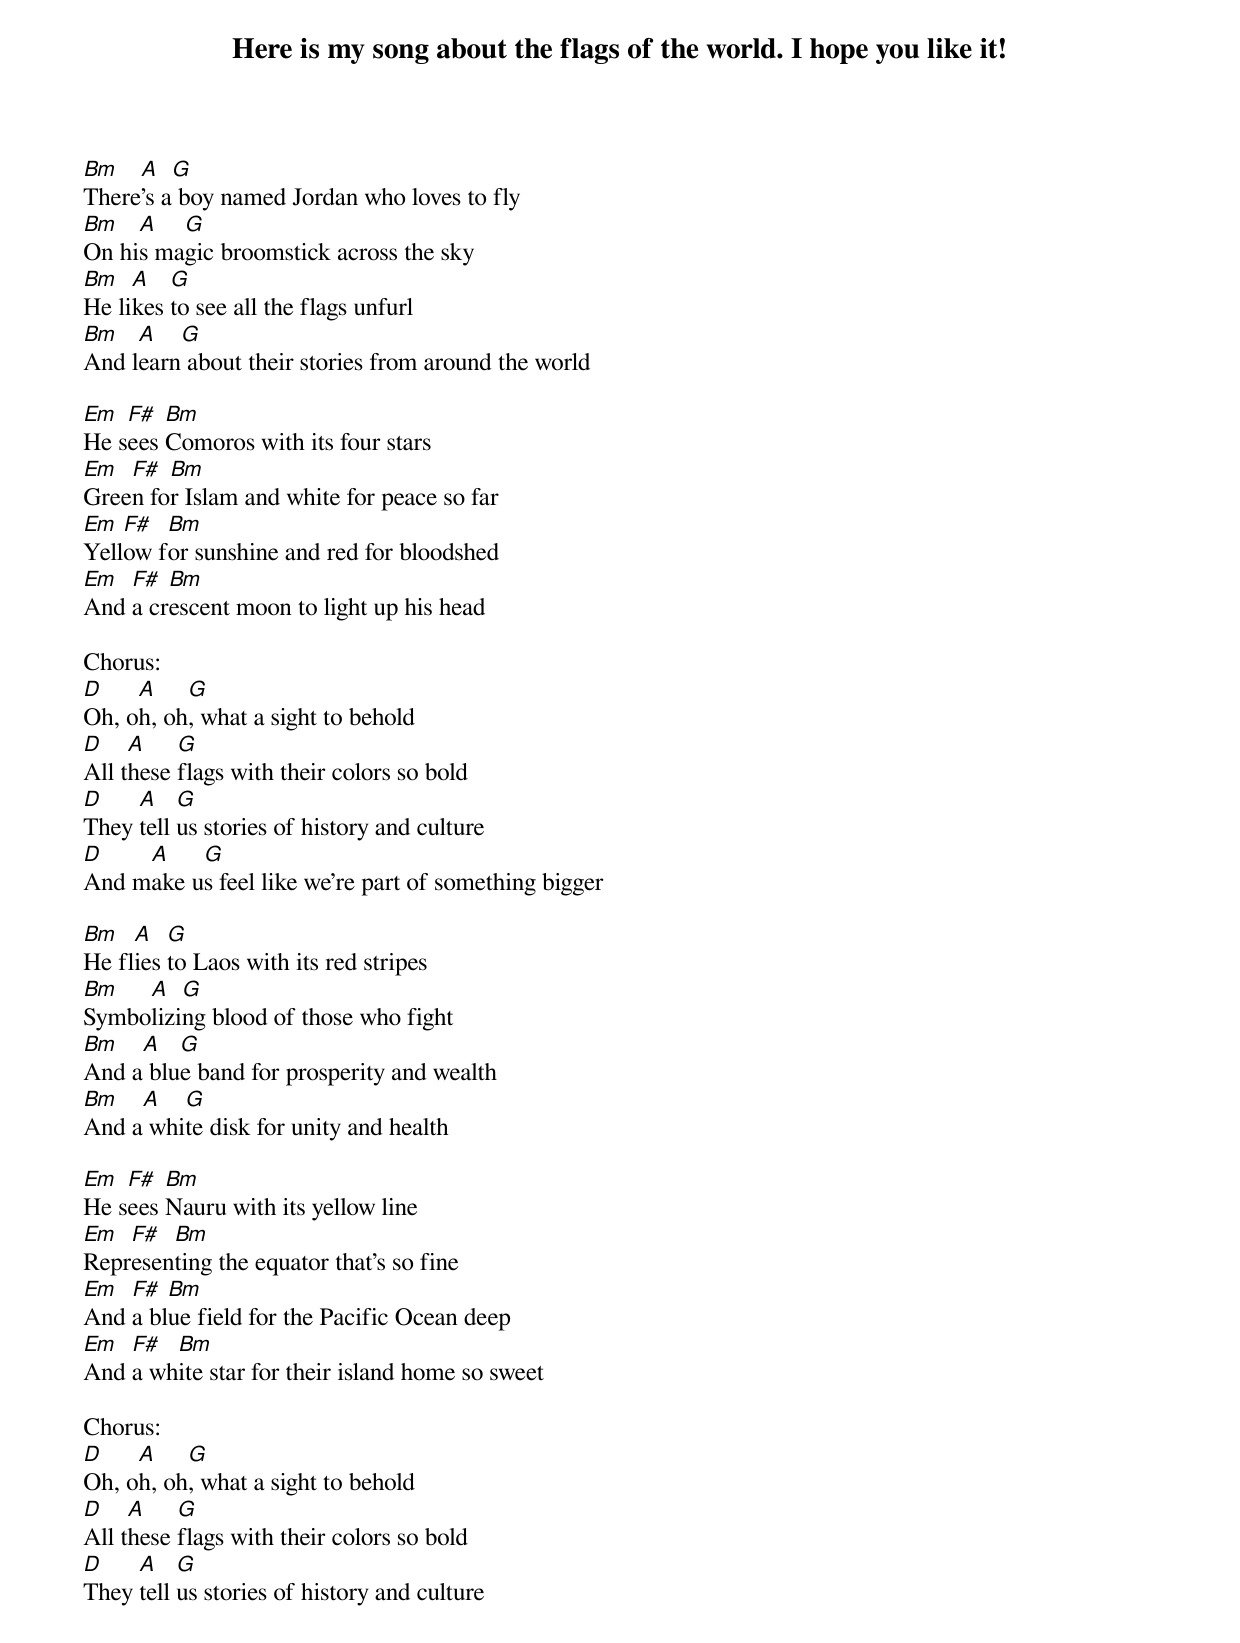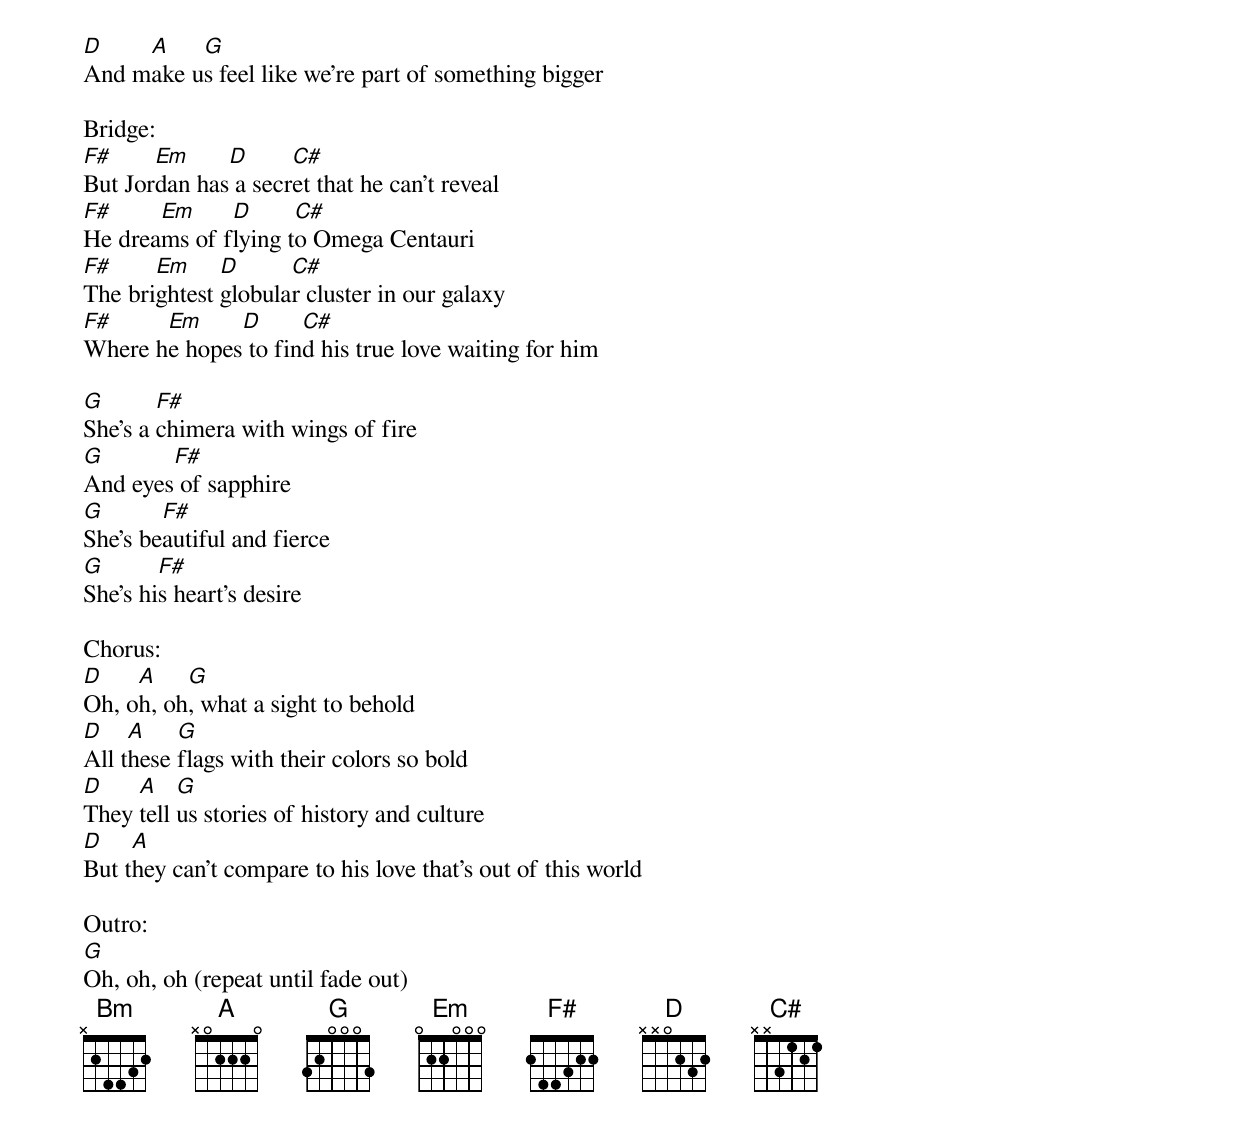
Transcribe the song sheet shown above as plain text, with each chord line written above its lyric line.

Here is my song about the flags of the world. I hope you like it!

Bm   A   G
There's a boy named Jordan who loves to fly
Bm   A   G
On his magic broomstick across the sky
Bm   A   G
He likes to see all the flags unfurl
Bm   A   G
And learn about their stories from around the world

Em  F#  Bm
He sees Comoros with its four stars
Em  F#  Bm
Green for Islam and white for peace so far
Em  F#  Bm
Yellow for sunshine and red for bloodshed
Em  F#  Bm
And a crescent moon to light up his head

Chorus:
D    A    G
Oh, oh, oh, what a sight to behold
D    A    G
All these flags with their colors so bold
D    A    G
They tell us stories of history and culture
D    A    G
And make us feel like we're part of something bigger

Bm   A   G
He flies to Laos with its red stripes
Bm   A   G
Symbolizing blood of those who fight
Bm   A   G
And a blue band for prosperity and wealth
Bm   A   G
And a white disk for unity and health

Em  F#  Bm
He sees Nauru with its yellow line
Em  F#  Bm
Representing the equator that's so fine
Em  F#  Bm
And a blue field for the Pacific Ocean deep
Em  F#  Bm
And a white star for their island home so sweet

Chorus:
D    A    G
Oh, oh, oh, what a sight to behold
D    A    G
All these flags with their colors so bold
D    A    G
They tell us stories of history and culture
D    A    G
And make us feel like we're part of something bigger

Bridge:
F#     Em     D      C#
But Jordan has a secret that he can't reveal
F#     Em     D      C#
He dreams of flying to Omega Centauri
F#     Em     D      C#
The brightest globular cluster in our galaxy
F#     Em     D      C#
Where he hopes to find his true love waiting for him

G       F#
She's a chimera with wings of fire
G       F#
And eyes of sapphire
G       F#
She's beautiful and fierce
G       F#
She's his heart's desire

Chorus:
D    A    G
Oh, oh, oh, what a sight to behold
D    A    G
All these flags with their colors so bold
D    A    G
They tell us stories of history and culture
D    A
But they can't compare to his love that's out of this world

Outro:
G
Oh, oh, oh (repeat until fade out)
